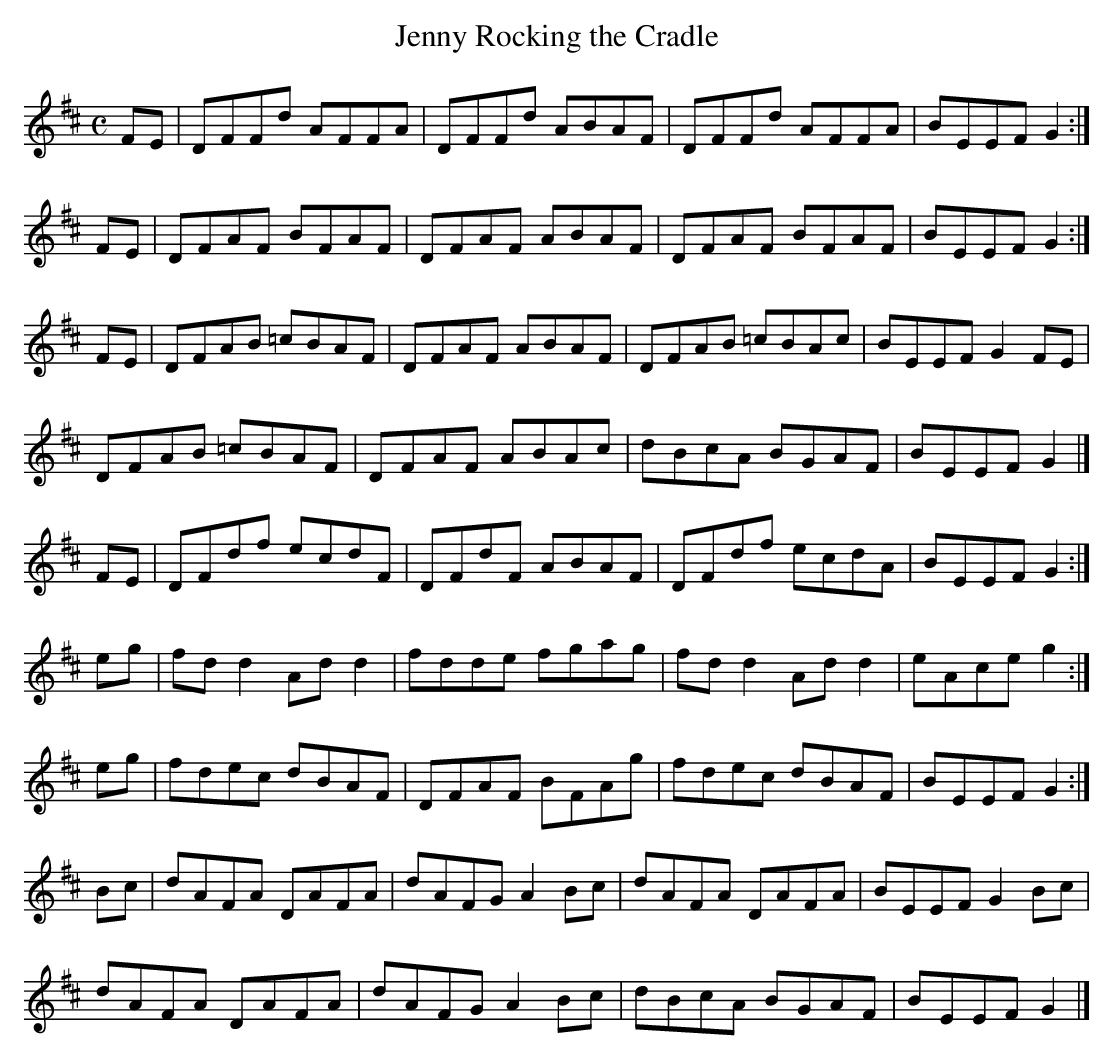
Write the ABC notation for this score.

X:1
T:Jenny Rocking the Cradle
M:C
L:1/8
K:D Major
FE|DFFd AFFA|DFFd ABAF|DFFd AFFA|BEEF G2:|!
FE|DFAF BFAF|DFAF ABAF|DFAF BFAF|BEEF G2:|!
FE|DFAB =cBAF|DFAF ABAF|DFAB =cBAc|BEEF G2FE|!
DFAB =cBAF|DFAF ABAc|dBcA BGAF|BEEF G2|]!
FE|DFdf ecdF|DFdF ABAF|DFdf ecdA|BEEF G2:|!
eg|fdd2 Add2|fdde fgag|fdd2 Add2|eAce g2:|!
eg|fdec dBAF|DFAF BFAg|fdec dBAF|BEEF G2:|!
Bc|dAFA DAFA|dAFG A2Bc|dAFA DAFA|BEEF G2Bc|!
dAFA DAFA|dAFG A2Bc|dBcA BGAF|BEEF G2|]!
